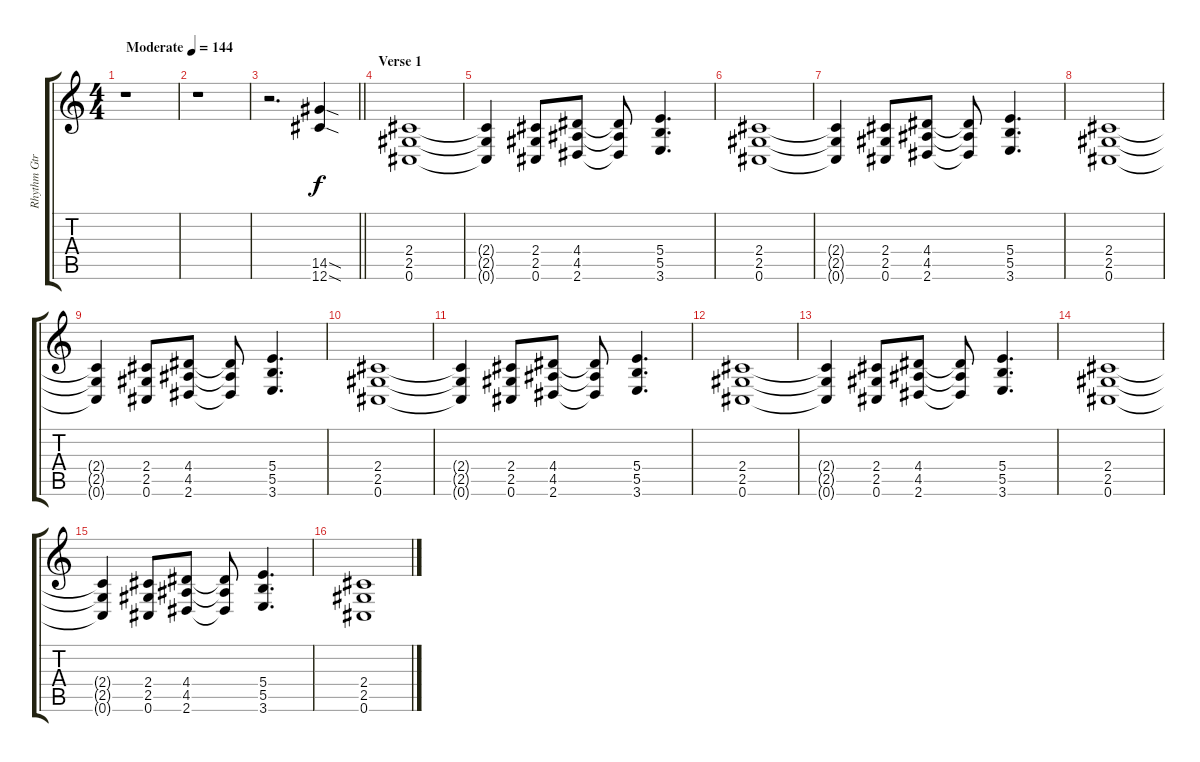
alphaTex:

\track ("Rhythm Gtr.2" "Rhythm Gtr") {instrument distortionguitar}
\staff {score tabs}
\tuning (Db4 Ab3 E3 B2 Gb2 Db2) {hide}
\ts (4 4)
\tempo (144 "Moderate")
\clef g2
\ks c
r.1{dy f instrument distortionguitar} |
r.1 |
\barLineRight lightlight
r.2{d} (14.5{sod} 12.6{sod}).4 |
\section ("" "Verse 1")
(2.4 2.5 0.6).1 |
(2.4{t} 2.5{t} 0.6{t}).4 (2.4 2.5 0.6).8 (4.4 4.5 2.6).8 (4.4{t} 4.5{t} 2.6{t}).8 (5.4 5.5 3.6).4{d} |
(2.4 2.5 0.6).1 |
(2.4{t} 2.5{t} 0.6{t}).4 (2.4 2.5 0.6).8 (4.4 4.5 2.6).8 (4.4{t} 4.5{t} 2.6{t}).8 (5.4 5.5 3.6).4{d} |
(2.4 2.5 0.6).1 |
(2.4{t} 2.5{t} 0.6{t}).4 (2.4 2.5 0.6).8 (4.4 4.5 2.6).8 (4.4{t} 4.5{t} 2.6{t}).8 (5.4 5.5 3.6).4{d} |
(2.4 2.5 0.6).1 |
(2.4{t} 2.5{t} 0.6{t}).4 (2.4 2.5 0.6).8 (4.4 4.5 2.6).8 (4.4{t} 4.5{t} 2.6{t}).8 (5.4 5.5 3.6).4{d} |
(2.4 2.5 0.6).1 |
(2.4{t} 2.5{t} 0.6{t}).4 (2.4 2.5 0.6).8 (4.4 4.5 2.6).8 (4.4{t} 4.5{t} 2.6{t}).8 (5.4 5.5 3.6).4{d} |
(2.4 2.5 0.6).1 |
(2.4{t} 2.5{t} 0.6{t}).4 (2.4 2.5 0.6).8 (4.4 4.5 2.6).8 (4.4{t} 4.5{t} 2.6{t}).8 (5.4 5.5 3.6).4{d} |
(2.4 2.5 0.6).1
